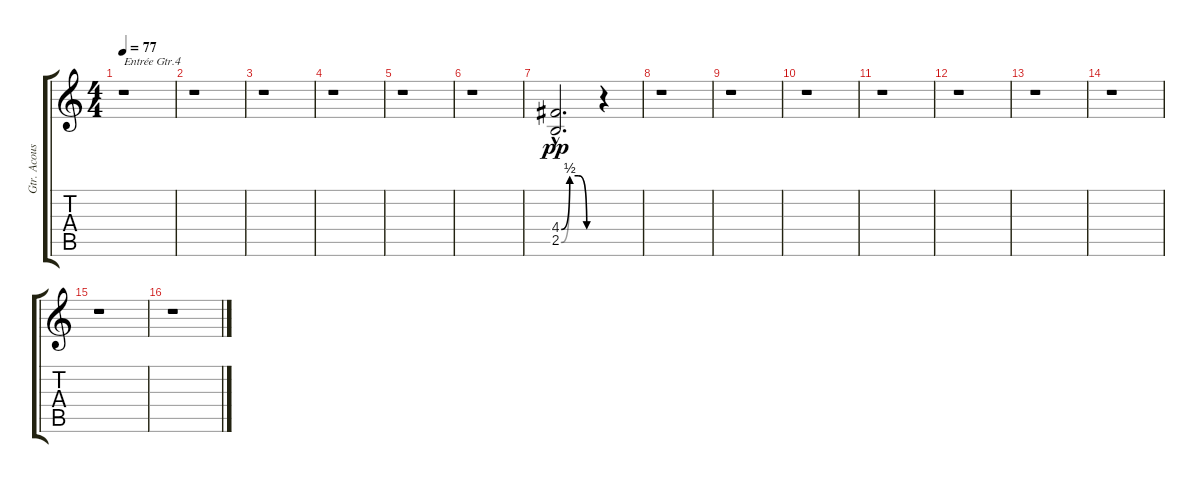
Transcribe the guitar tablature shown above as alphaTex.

\track ("Gtr. Acoustique" "Gtr. Acous") {instrument acousticguitarsteel}
\staff {score tabs}
\tuning (E4 B3 G3 D3 A2 E2) {hide}
\ts (4 4)
\tempo 77
\clef g2
\ks c
r.1{txt "Entrée Gtr.4" dy f} |
r.1 |
r.1 |
r.1 |
r.1 |
r.1 |
(4.4{be (custom 0 0 15 2 30 2 45 0 60 0) hac} 2.5{be (custom 0 0 15 2 30 2 45 0 60 0) hac}).2{d dy pp} r.4 |
r.1 |
r.1 |
r.1 |
r.1 |
r.1 |
r.1 |
r.1 |
r.1 |
r.1
